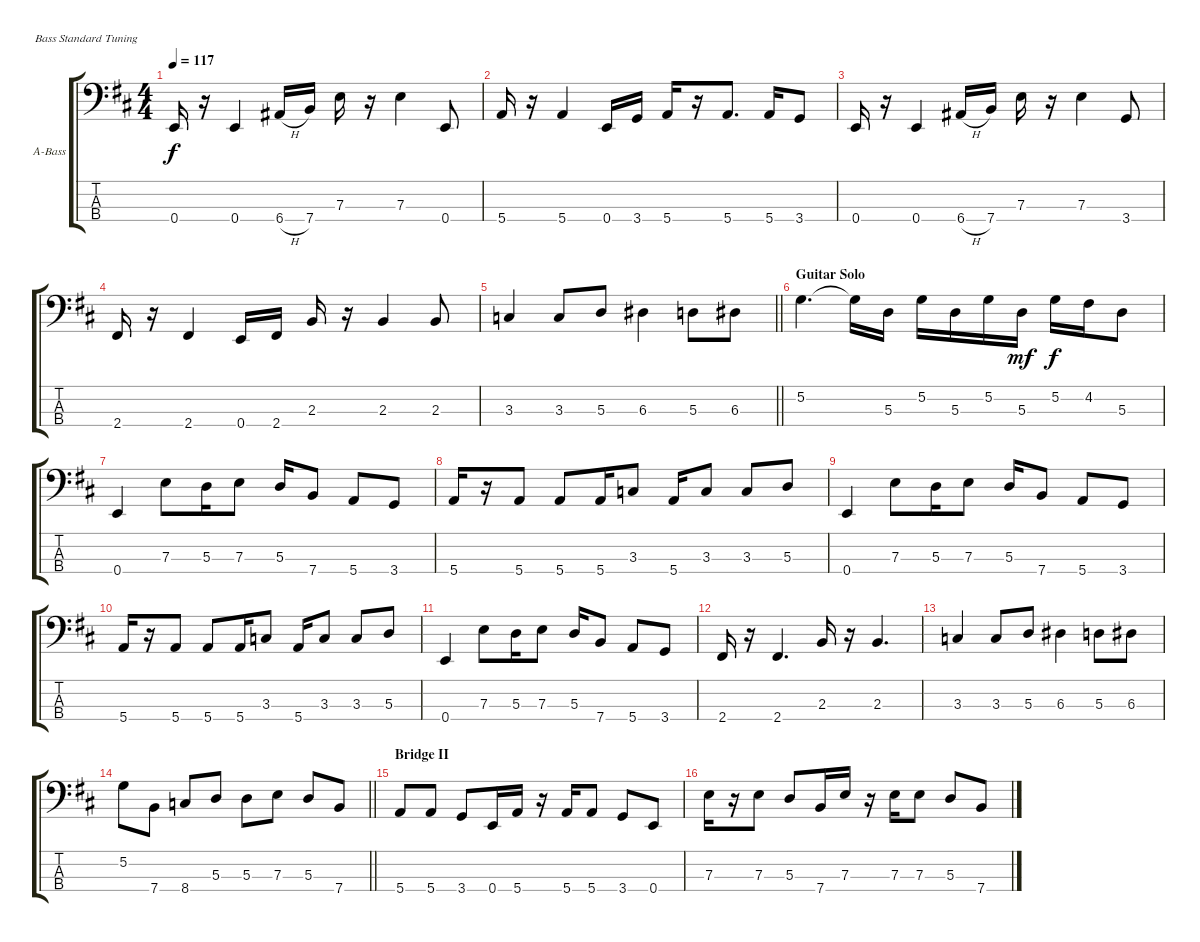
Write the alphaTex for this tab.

\bracketExtendMode groupsimilarinstruments
\firstSystemTrackNameOrientation horizontal
\otherSystemsTrackNameOrientation horizontal
\track ("Bass" "A-Bass") {instrument acousticbass}
\staff {score tabs}
\tuning (G2 D2 A1 E1)
\ts (4 4)
\tempo 117
\clef f4
\ks d
0.4.16{dy f} r.16 0.4.4 6.4{h}.16 7.4.16 7.3.16 r.16 7.3.4 0.4.8 |
5.4.16 r.16 5.4.4 0.4.16 3.4.16 5.4.16 r.16 5.4.8{d} 5.4.16 3.4.8 |
0.4.16 r.16 0.4.4 6.4{h}.16 7.4.16 7.3.16 r.16 7.3.4 3.4.8 |
2.4.16 r.16 2.4.4 0.4.16 2.4.16 2.3.16 r.16 2.3.4 2.3.8 |
\barLineRight lightlight
3.3.4 3.3.8 5.3.8 6.3.4 5.3.8 6.3.8 |
\section ("" "Guitar Solo")
5.2.4{d} 5.2{t}.16 5.3.16 5.2.16 5.3.16 5.2.16 5.3.16{dy mf} 5.2.16{dy f} 4.2.16 5.3.8 |
0.4.4 7.3.8 5.3.16 7.3.8 5.3.16 7.4.8 5.4.8 3.4.8 |
5.4.16 r.16 5.4.8 5.4.8 5.4.16 3.3.8 5.4.16 3.3.8 3.3.8 5.3.8 |
0.4.4 7.3.8 5.3.16 7.3.8 5.3.16 7.4.8 5.4.8 3.4.8 |
5.4.16 r.16 5.4.8 5.4.8 5.4.16 3.3.8 5.4.16 3.3.8 3.3.8 5.3.8 |
0.4.4 7.3.8 5.3.16 7.3.8 5.3.16 7.4.8 5.4.8 3.4.8 |
2.4.16 r.16 2.4.4{d} 2.3.16 r.16 2.3.4{d} |
3.3.4 3.3.8 5.3.8 6.3.4 5.3.8 6.3.8 |
\barLineRight lightlight
5.2.8 7.4.8 8.4.8 5.3.8 5.3.8 7.3.8 5.3.8 7.4.8 |
\section ("" "Bridge II")
5.4.8 5.4.8 3.4.8 0.4.16 5.4.16 r.16 5.4.16 5.4.8 3.4.8 0.4.8 |
7.3.16 r.16 7.3.8 5.3.8 7.4.16 7.3.16 r.16 7.3.16 7.3.8 5.3.8 7.4.8
